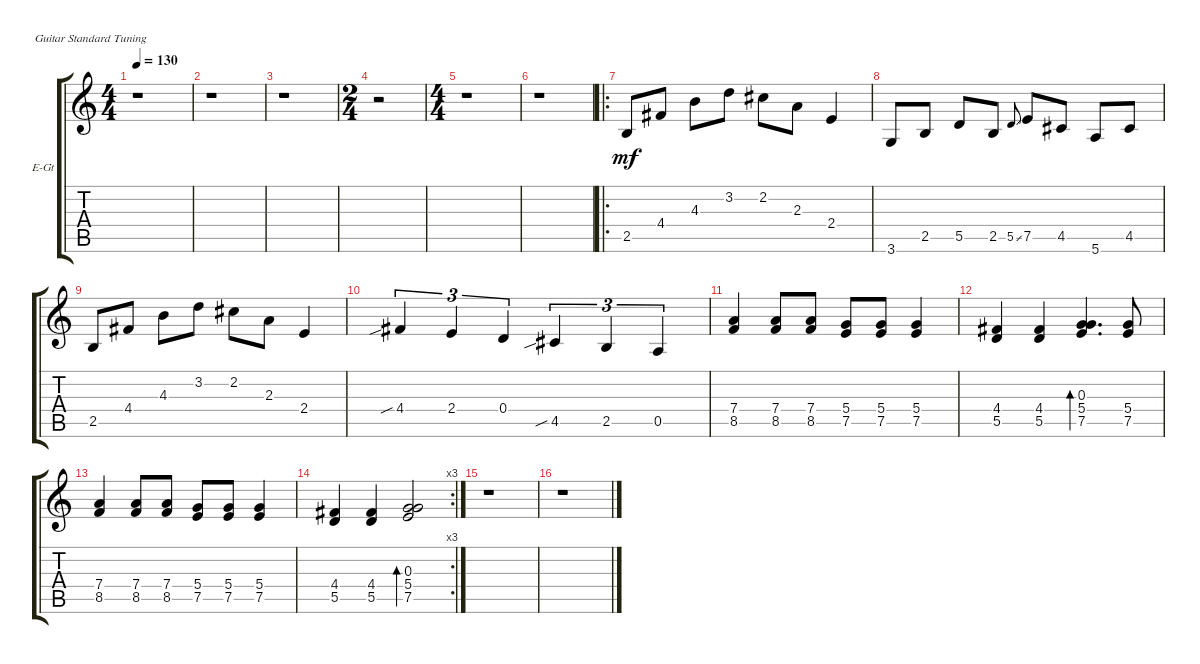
\defaultSystemsLayout 4
\bracketExtendMode groupsimilarinstruments
\firstSystemTrackNameOrientation horizontal
\otherSystemsTrackNameOrientation horizontal
\track ("Electric Guitar" "E-Gt") {instrument electricguitarclean}
\staff {score tabs}
\tuning (E4 B3 G3 D3 A2 E2)
\ts (4 4)
\tempo 130
\clef g2
\scale
0.485477
\ks c
r.1{dy mf instrument electricguitarclean} |
\scale
0.257261 r.1 |
\scale
0.257261 r.1 |
\ts (2 4)
\scale
0.39527 r.2 |
\ts (4 4)
\scale
0.39527 r.1 |
\scale
0.209459 r.1 |
\ro
\scale
0.373737 2.5.8 4.4.8 4.3.8 3.2.8 2.2.8 2.3.8 2.4.4 |
\scale
0.313131 3.6.8 2.5.8 5.5.8 2.5.8 5.5{ss}.8{gr onbeat} 7.5.8 4.5.8 5.6.8 4.5.8 |
\scale
0.313131 2.5.8 4.4.8 4.3.8 3.2.8 2.2.8 2.3.8 2.4.4 |
\scale
0.333333 4.4{sib}.4{tu (3 2)} 2.4.4{tu (3 2)} 0.4.4{tu (3 2)} 4.5{sib}.4{tu (3 2)} 2.5.4{tu (3 2)} 0.5.4{tu (3 2)} |
\scale
0.333333 (8.5 7.4).4 (8.5 7.4).8 (8.5 7.4).8 (7.5 5.4).8 (7.5 5.4).8 (7.5 5.4).4 |
\scale
0.333333 (5.5 4.4).4 (5.5 4.4).4 (7.5 5.4 0.3).4{d bd 239} (7.5 5.4).8 |
\scale
0.322917 (8.5 7.4).4 (8.5 7.4).8 (8.5 7.4).8 (7.5 5.4).8 (7.5 5.4).8 (7.5 5.4).4 |
\rc 3
\scale
0.354167 (5.5 4.4).4 (5.5 4.4).4 (7.5 5.4 0.3).2{bd 237} |
\scale
0.322917 r.1 |
\scale
0.333333 r.1
